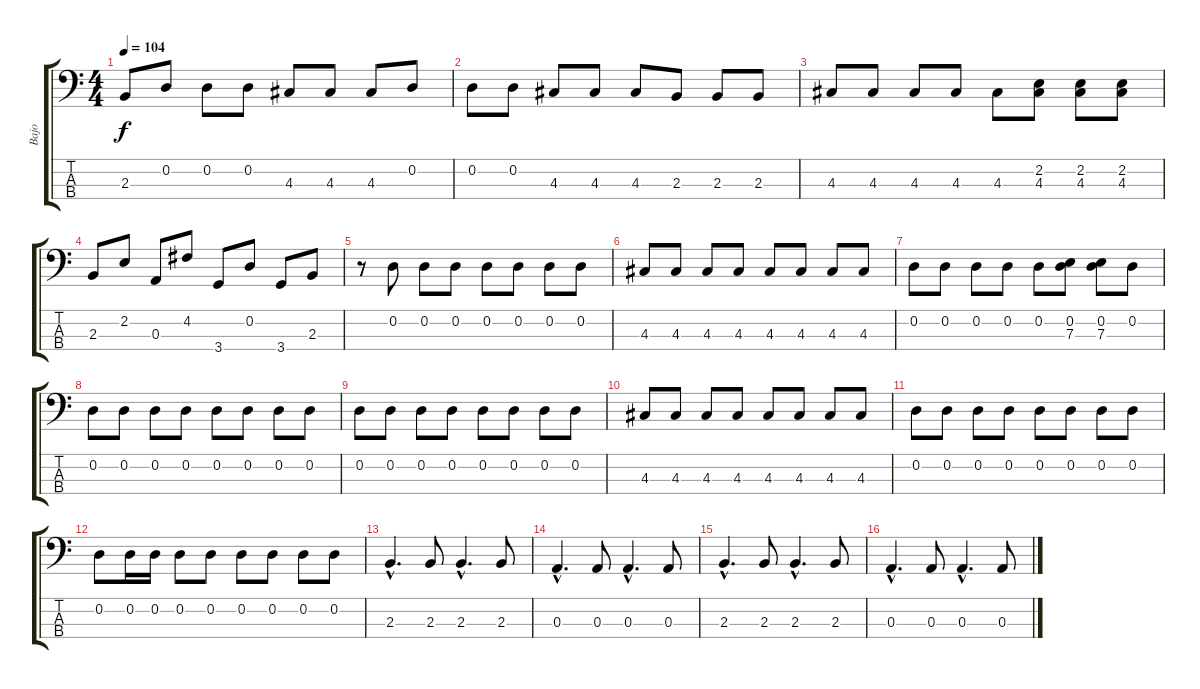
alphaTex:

\track ("Bajo" "Bajo") {instrument electricbasspick}
\staff {score tabs}
\tuning (G2 D2 A1 E1) {hide}
\ts (4 4)
\tempo 104
\clef f4
\ks c
2.3.8{dy f} 0.2.8 0.2.8 0.2.8 4.3.8 4.3.8 4.3.8 0.2.8 |
0.2.8 0.2.8 4.3.8 4.3.8 4.3.8 2.3.8 2.3.8 2.3.8 |
4.3.8 4.3.8 4.3.8 4.3.8 4.3.8 (2.2 4.3).8 (2.2 4.3).8 (2.2 4.3).8 |
2.3.8 2.2.8 0.3.8 4.2.8 3.4.8 0.2.8 3.4.8 2.3.8 |
r.8 0.2.8 0.2.8 0.2.8 0.2.8 0.2.8 0.2.8 0.2.8 |
4.3.8 4.3.8 4.3.8 4.3.8 4.3.8 4.3.8 4.3.8 4.3.8 |
0.2.8 0.2.8 0.2.8 0.2.8 0.2.8 (0.2 7.3).8 (0.2 7.3).8 0.2.8 |
0.2.8 0.2.8 0.2.8 0.2.8 0.2.8 0.2.8 0.2.8 0.2.8 |
0.2.8 0.2.8 0.2.8 0.2.8 0.2.8 0.2.8 0.2.8 0.2.8 |
4.3.8 4.3.8 4.3.8 4.3.8 4.3.8 4.3.8 4.3.8 4.3.8 |
0.2.8 0.2.8 0.2.8 0.2.8 0.2.8 0.2.8 0.2.8 0.2.8 |
0.2.8 0.2.16 0.2.16 0.2.8 0.2.8 0.2.8 0.2.8 0.2.8 0.2.8 |
2.3{hac}.4{d} 2.3.8 2.3{hac}.4{d} 2.3.8 |
0.3{hac}.4{d} 0.3.8 0.3{hac}.4{d} 0.3.8 |
2.3{hac}.4{d} 2.3.8 2.3{hac}.4{d} 2.3.8 |
0.3{hac}.4{d} 0.3.8 0.3{hac}.4{d} 0.3.8
